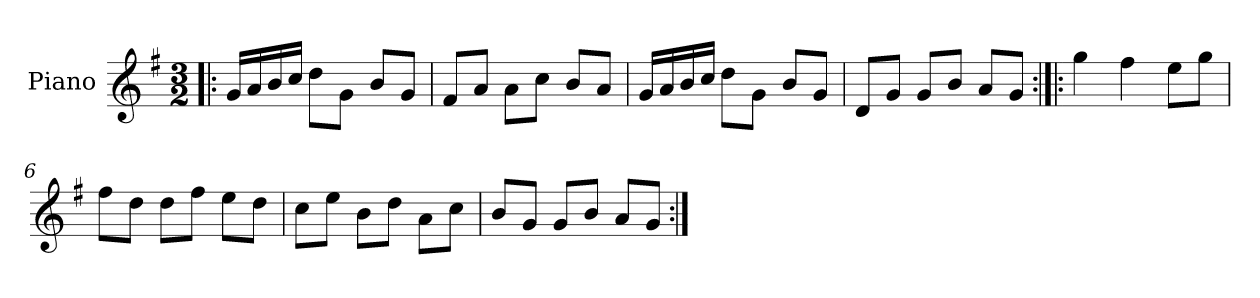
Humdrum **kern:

**kern
*part1
*staff1
*I"Piano
*I'Pno
*clefG2
*k[f#]
*G:
*M3/2
=1!|:
16g/LL
16a/
16b/
16cc/JJ
8dd\L
8g\J
8b/L
8g/J
=2
8f#/L
8a/J
8a\L
8cc\J
8b/L
8a/J
=3
16g/LL
16a/
16b/
16cc/JJ
8dd\L
8g\J
8b/L
8g/J
=4
8d/L
8g/J
8g/L
8b/J
8a/L
8g/J
=5:|!|:
4gg\
4ff#\
8ee\L
8gg\J
=6
8ff#\L
8dd\J
8dd\L
8ff#\J
8ee\L
8dd\J
=7
8cc\L
8ee\J
8b\L
8dd\J
8a\L
8cc\J
=8
8b/L
8g/J
8g/L
8b/J
8a/L
8g/J
=:|!
*-
